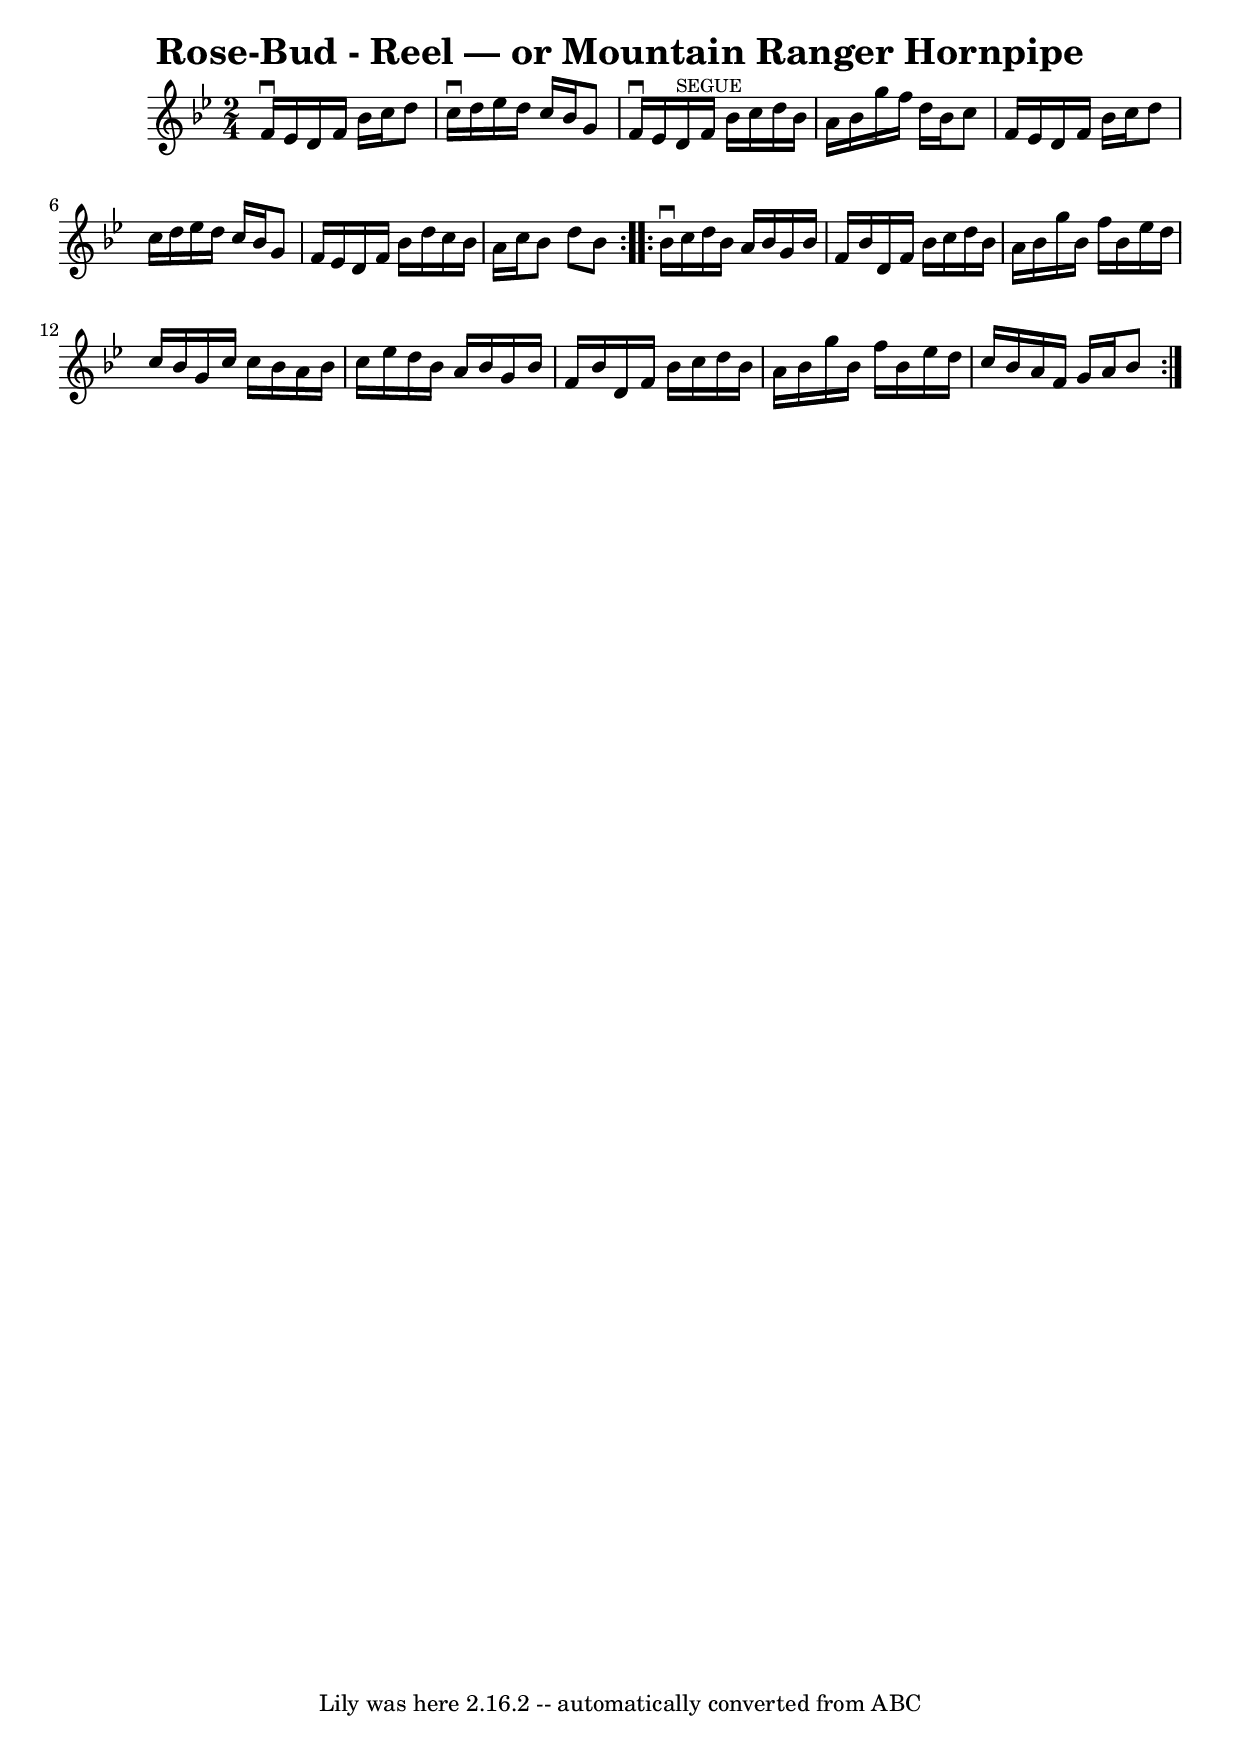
\version "2.7.40"
\include "Mammoth.ily"
\header {
	%% book = "Ryan's Mammoth Collection"
	crossRefNumber = "1"
	footnotes = ""
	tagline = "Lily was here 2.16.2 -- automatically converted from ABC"
	title = "Rose-Bud - Reel — or Mountain Ranger Hornpipe"
}
voicedefault =  {


\repeat volta 2 {
\time 2/4 
\key bes \major f'16^\downbow ees'16  |
 d'16 f'16    
bes'16 c''16 d''8 c''16^\downbow d''16  |
 ees''16 d''16 
 c''16 bes'16 g'8 f'16^\downbow ees'16    |
 d'16 
^\segue f'16 bes'16 c''16 d''16 bes'16 a'16 bes'16  
|
 g''16 f''16 d''16 bes'16 c''8 f'16 ees'16  
|
 d'16 f'16 bes'16 c''16 d''8 c''16 d''16  
|
 ees''16 d''16 c''16 bes'16 g'8 f'16 ees'16  
|
 d'16 f'16 bes'16 d''16 c''16 bes'16 a'16 c''16  
|
 bes'8 d''8 bes'8  } \repeat volta 2 { bes'16^\downbow   
c''16  |
 d''16 bes'16 a'16 bes'16 g'16 bes'16 f'16   
 bes'16  |
 d'16 f'16 bes'16 c''16 d''16 bes'16 a'16  
 bes'16  |
 g''16 bes'16 f''16 bes'16 ees''16 d''16    
c''16 bes'16  |
 g'16 c''16 c''16 bes'16 a'16 bes'16  
 c''16 ees''16  |
 d''16 bes'16 a'16 bes'16 g'16    
bes'16 f'16 bes'16  |
 d'16 f'16 bes'16 c''16 d''16   
 bes'16 a'16 bes'16  |
 g''16 bes'16 f''16 bes'16    
ees''16 d''16 c''16 bes'16  |
 a'16 f'16 g'16 a'16    
bes'8  }   
}

\score{
    <<

	\context Staff="default"
	{
	    \voicedefault 
	}

    >>
	\layout {
	}
	\midi {}
}
